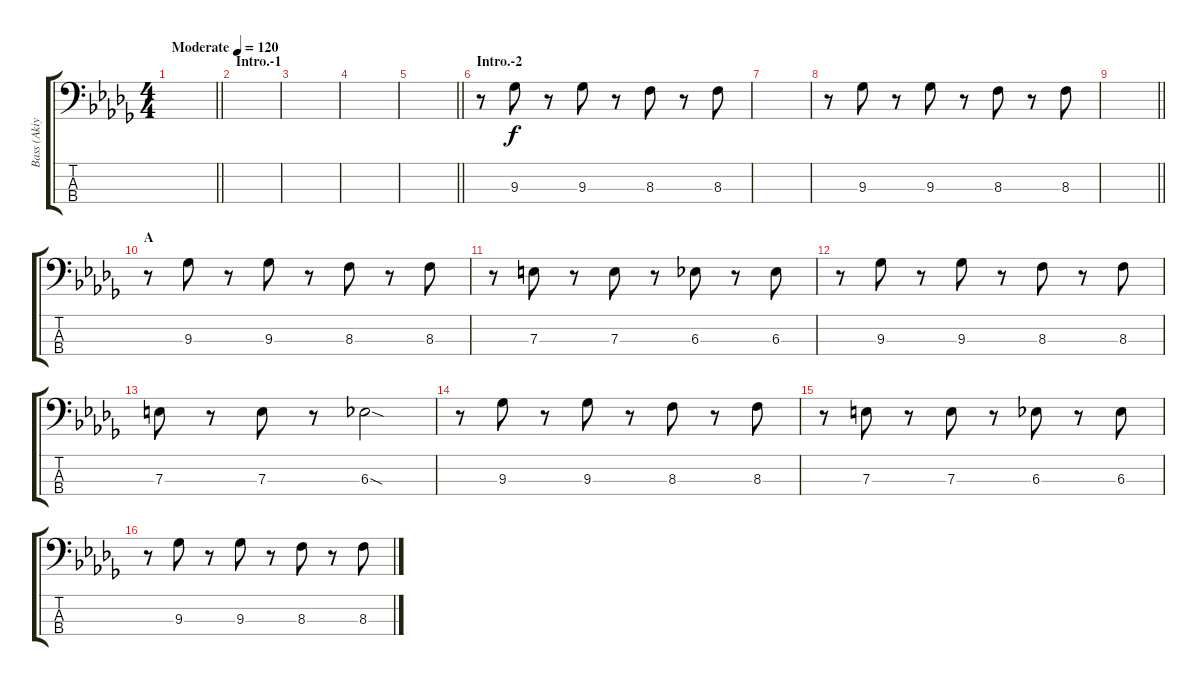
\track ("Bass (Akiyama Mio)" "Bass (Akiy") {instrument electricbassfinger}
\staff {score tabs}
\tuning (G2 D2 A1 E1) {hide}
\ts (4 4)
\tempo (120 "Moderate")
\clef f4
\barLineRight lightlight
\ks db
|
\section ("" "Intro.-1")
|
|
|
\barLineRight lightlight
|
\section ("" "Intro.-2")
r.8 9.3.8 r.8 9.3.8 r.8 8.3.8 r.8 8.3.8 |
|
r.8 9.3.8 r.8 9.3.8 r.8 8.3.8 r.8 8.3.8 |
\barLineRight lightlight
|
\section ("" "A")
r.8 9.3.8 r.8 9.3.8 r.8 8.3.8 r.8 8.3.8 |
r.8 7.3.8 r.8 7.3.8 r.8 6.3.8 r.8 6.3.8 |
r.8 9.3.8 r.8 9.3.8 r.8 8.3.8 r.8 8.3.8 |
7.3.8 r.8 7.3.8 r.8 6.3{sod}.2 |
r.8 9.3.8 r.8 9.3.8 r.8 8.3.8 r.8 8.3.8 |
r.8 7.3.8 r.8 7.3.8 r.8 6.3.8 r.8 6.3.8 |
r.8 9.3.8 r.8 9.3.8 r.8 8.3.8 r.8 8.3.8
